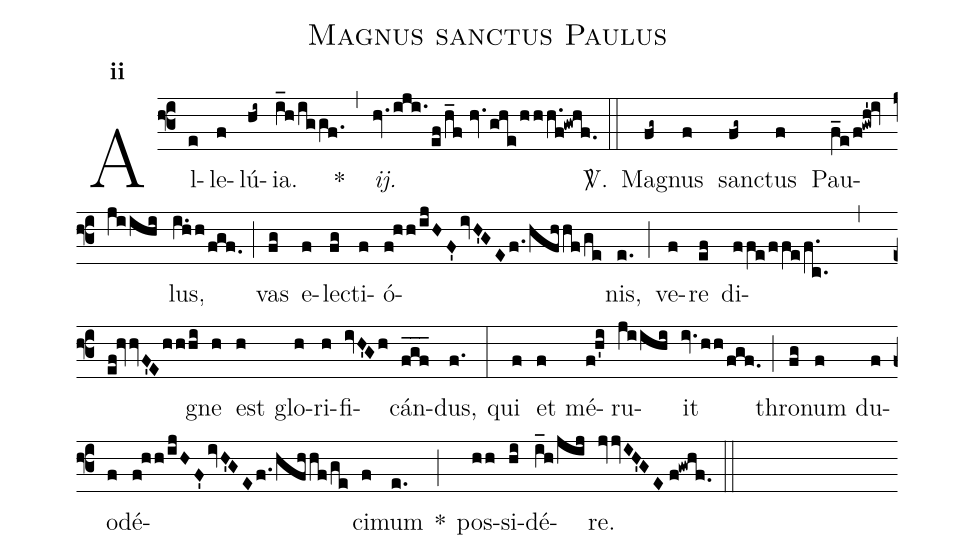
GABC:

name:Magnus sanctus Paulus;
mode:2;
office-part:Alleluia;
%%
(f3) Al(e)le(f)lú(hi~)ia.(i_h/iggf.) *(,) <i>ij.</i>(hv.iji./ef/h_f//hv.ghe/hhh.f!gwhf.) <sp>V/</sp>.(::) Ma(fg~)gnus(f) sanc(fg~)tus(f) Pau(f_e/f!gwh'!iv//jiihi)lus,(i.hh/fgf.) (;) vas(fg) e(f)lec(fg)ti(f)ó(f!hh/ijHF'/ivH'GEf./hfhhf/ge)nis,(e.) (;) ve(f)re(ef) di(ffe/ffe/f.c. , ef!hvvF'E/hhhi)gne(h) est(h) glo(h)ri(h)fi(ivH'Gh)cán(fgf___)dus,(f.) (:) qui(f) et(f) mé(f!h'i)ru(jiihi)it(iv./hh/fgf.) (;) thro(fg)num(f) du(f)o(f)dé(f!hh/ijHF'/ivH'GE/f./hfhhf/ge)ci(f)mum(e.) *(;) pos(hh)si(hi)dé(i_h/jij)re.(jvvIH'GE//f!gwhf.) (::)
